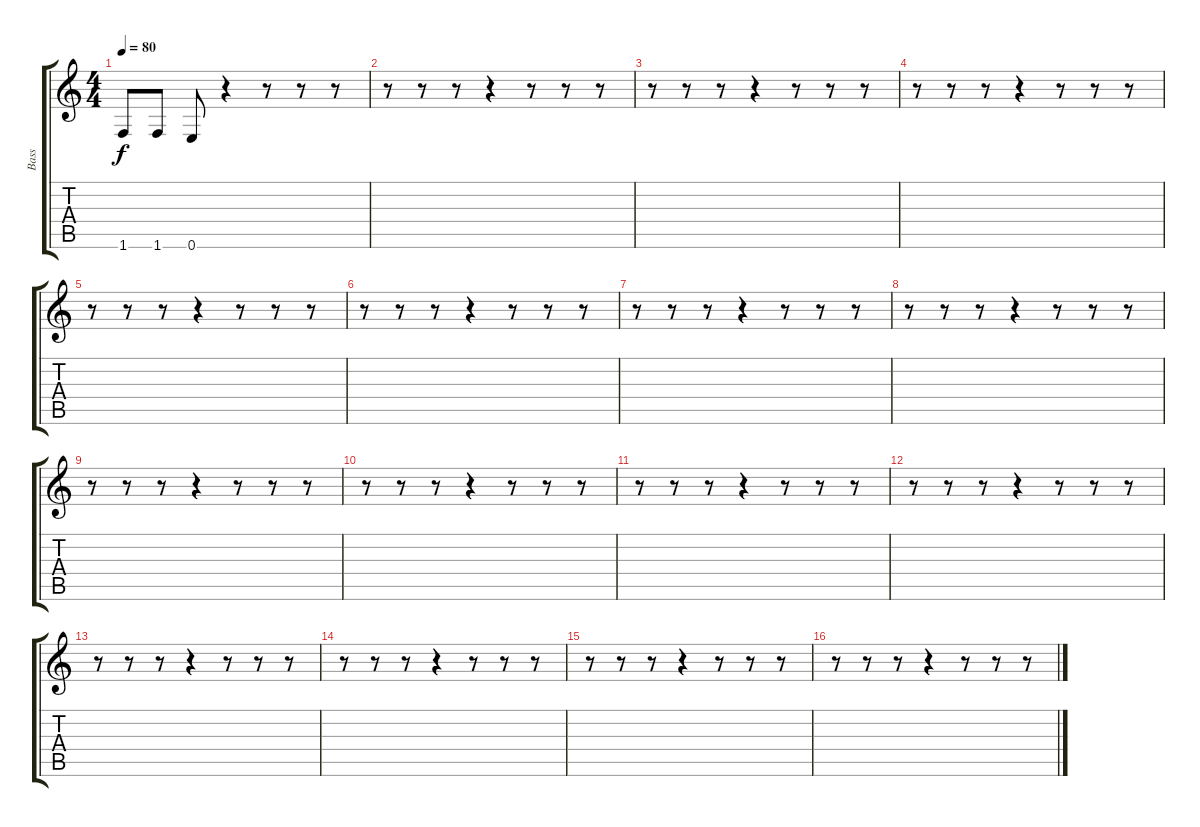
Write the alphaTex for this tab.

\track ("Bass" "Bass") {instrument electricbassfinger}
\staff {score tabs}
\tuning (E4 B3 G3 D3 A2 E2) {hide}
\ts (4 4)
\tempo 80
\clef g2
\ks c
1.6.8{dy f} 1.6.8 0.6.8 r.4 r.8 r.8 r.8 |
r.8 r.8 r.8 r.4 r.8 r.8 r.8 |
r.8 r.8 r.8 r.4 r.8 r.8 r.8 |
r.8 r.8 r.8 r.4 r.8 r.8 r.8 |
r.8 r.8 r.8 r.4 r.8 r.8 r.8 |
r.8 r.8 r.8 r.4 r.8 r.8 r.8 |
r.8 r.8 r.8 r.4 r.8 r.8 r.8 |
r.8 r.8 r.8 r.4 r.8 r.8 r.8 |
r.8 r.8 r.8 r.4 r.8 r.8 r.8 |
r.8 r.8 r.8 r.4 r.8 r.8 r.8 |
r.8 r.8 r.8 r.4 r.8 r.8 r.8 |
r.8 r.8 r.8 r.4 r.8 r.8 r.8 |
r.8 r.8 r.8 r.4 r.8 r.8 r.8 |
r.8 r.8 r.8 r.4 r.8 r.8 r.8 |
r.8 r.8 r.8 r.4 r.8 r.8 r.8 |
r.8 r.8 r.8 r.4 r.8 r.8 r.8
